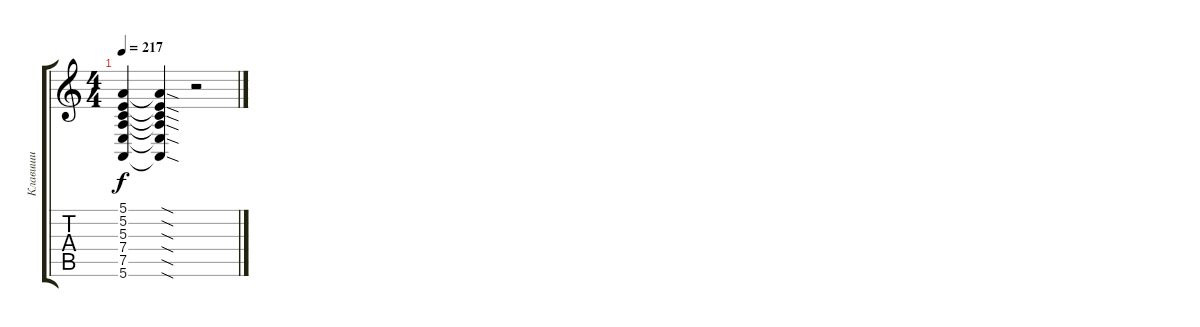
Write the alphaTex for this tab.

\track ("Клавиши" "Клавиши") {instrument tuba}
\staff {score tabs}
\tuning (E4 B3 G3 D3 A2 E2) {hide}
\ts (4 4)
\tempo 217
\clef g2
\ks c
(5.1 5.2 5.3 7.4 7.5 5.6).4{dy f} (5.1{sod t} 5.2{sod t} 5.3{sod t} 7.4{sod t} 7.5{sod t} 5.6{sod t}).4 r.2
